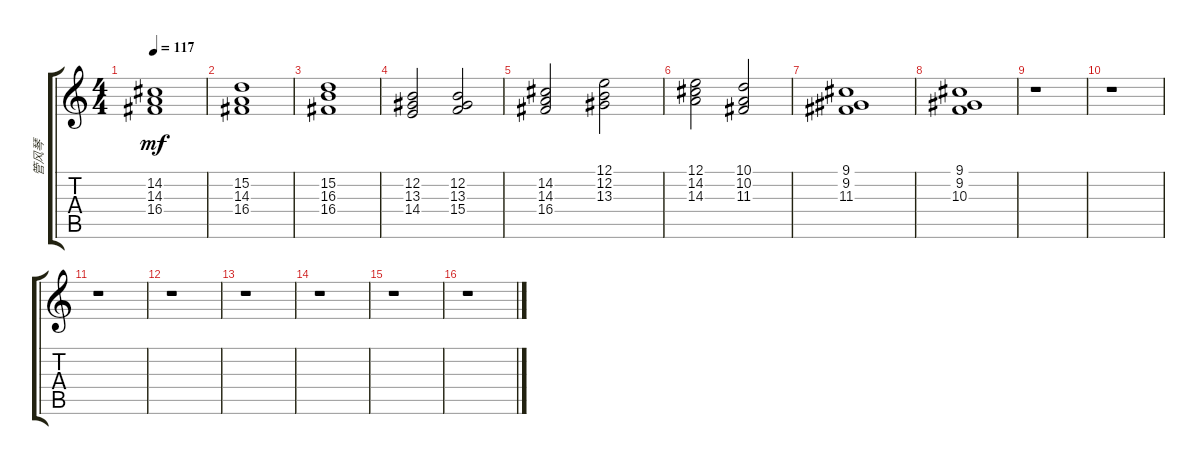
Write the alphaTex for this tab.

\track ("管风琴" "管风琴") {instrument churchorgan}
\staff {score tabs}
\tuning (E4 B3 G3 D3 A2 E2) {hide}
\ts (4 4)
\tempo 117
\clef g2
\ks c
(14.2 14.3 16.4).1{dy mf} |
(15.2 14.3 16.4).1 |
(15.2 16.3 16.4).1 |
(12.2 13.3 14.4).2 (12.2 13.3 15.4).2 |
(14.2 14.3 16.4).2 (12.1 12.2 13.3).2 |
(12.1 14.2 14.3).2 (10.1 10.2 11.3).2 |
(9.1 9.2 11.3).1 |
(9.1 9.2 10.3).1{txt ""} |
r.1 |
r.1 |
r.1 |
r.1 |
r.1 |
r.1 |
r.1 |
r.1
